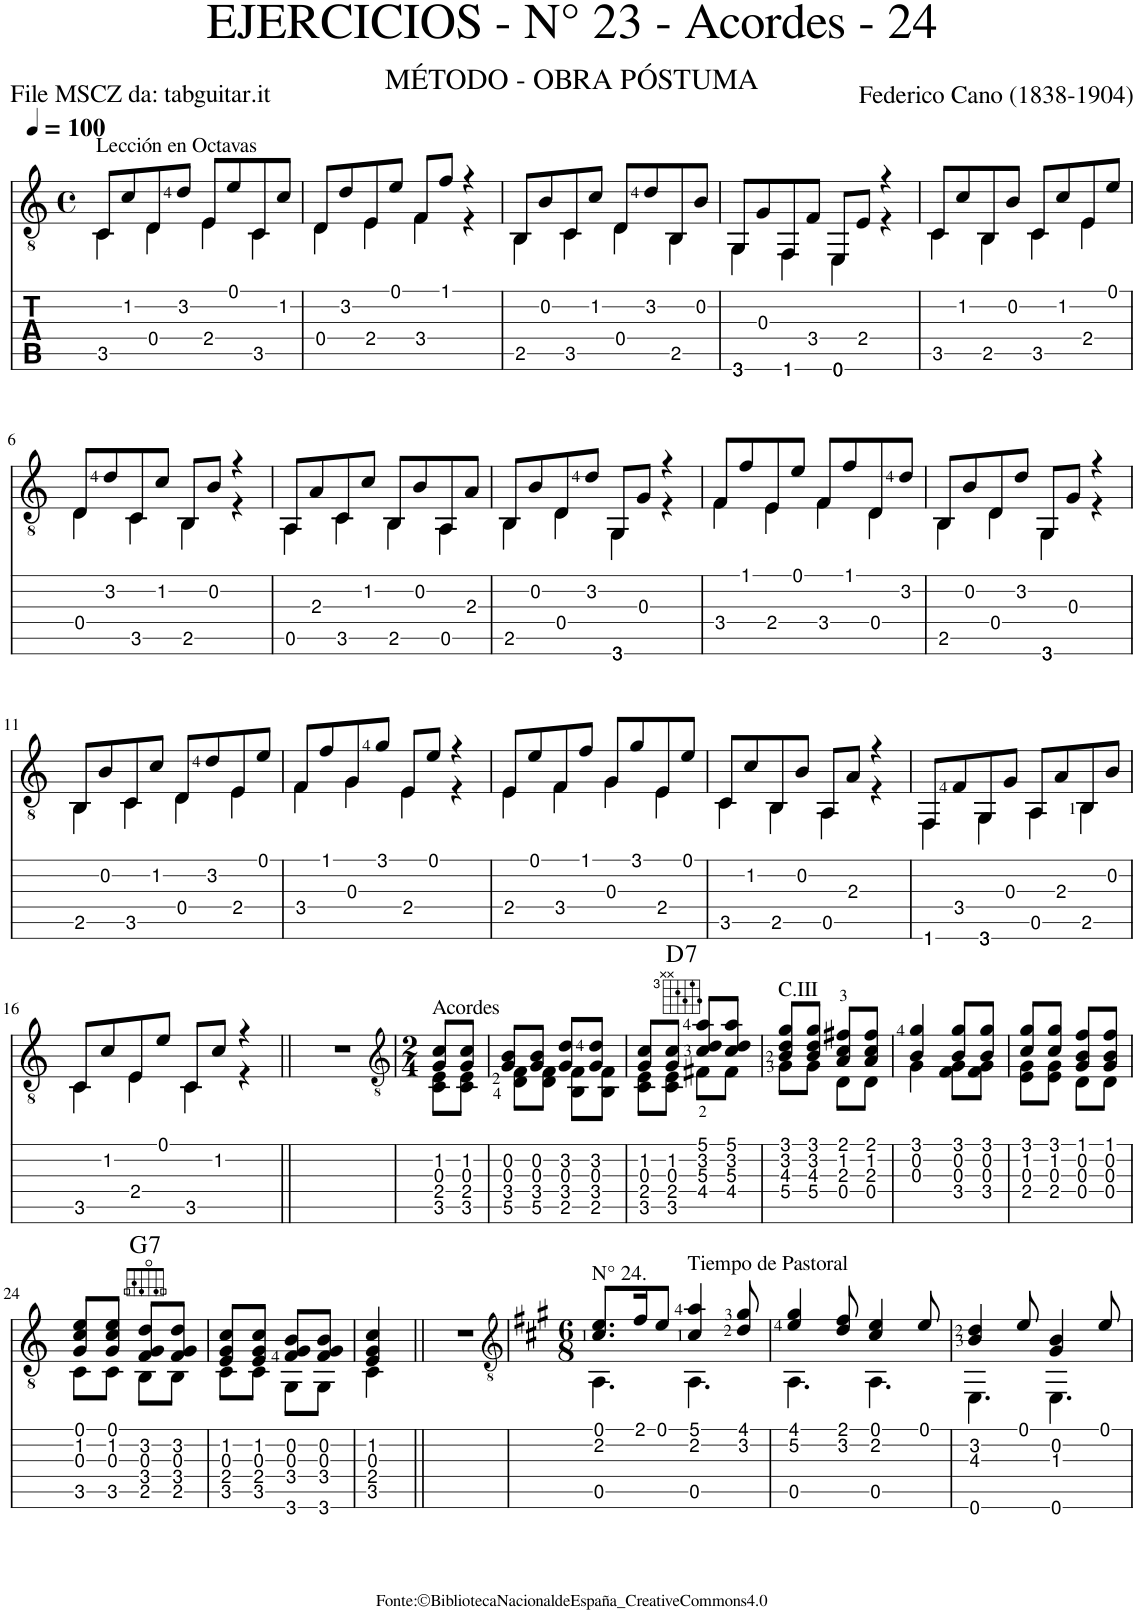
**kern	**kern	**harte
*part1	*part1	*part1
*staff2	*staff1	*
*I"Guitar	*	*
*I'Guit.	*	*
*stria6	*	*
*	*clefGv2	*
*k[]	*k[]	*
*M4/4	*M4/4	*
*met(c)	*met(c)	*
*MM100	*MM100	*
=1	=1	=1
*^	*^	*
!	!	!LO:TX:a:t=Lección en Octavas	!	!
8CL	4C	8C/L	4C\	.
8cJ	.	8c/	.	.
8DL	4D	8D/	4D\	.
8dJ	.	8d/J	.	.
8EL	4E	8E/L	4E\	.
8eJ	.	8e/	.	.
8CL	4C	8C/	4C\	.
8cJ	.	8c/J	.	.
=2	=2	=2	=2	=2
8DL	4D	8D/L	4D\	.
8dJ	.	8d/	.	.
8EL	4E	8E/	4E\	.
8eJ	.	8e/J	.	.
8FL	4F	8F/L	4F\	.
8fJ	.	8f/J	.	.
4r	4r	4r	4r	.
=3	=3	=3	=3	=3
8BBL	4BB	8BB/L	4BB\	.
8BJ	.	8B/	.	.
8CL	4C	8C/	4C\	.
8cJ	.	8c/J	.	.
8DL	4D	8D/L	4D\	.
8dJ	.	8d/	.	.
8BBL	4BB	8BB/	4BB\	.
8BJ	.	8B/J	.	.
=4	=4	=4	=4	=4
8GGL	4GG	8GG/L	4GG\	.
8GJ	.	8G/	.	.
8FFL	4FF	8FF/	4FF\	.
8FJ	.	8F/J	.	.
8EEL	4EE	8EE/L	4EE\	.
8EJ	.	8E/J	.	.
4r	4r	4r	4r	.
=5	=5	=5	=5	=5
8CL	4C	8C/L	4C\	.
8cJ	.	8c/	.	.
8BBL	4BB	8BB/	4BB\	.
8BJ	.	8B/J	.	.
8CL	4C	8C/L	4C\	.
8cJ	.	8c/	.	.
8EL	4E	8E/	4E\	.
8eJ	.	8e/J	.	.
!!LO:LB:g=z	!!
=6	=6	=6	=6	=6
8DL	4D	8D/L	4D\	.
8dJ	.	8d/	.	.
8CL	4C	8C/	4C\	.
8cJ	.	8c/J	.	.
8BBL	4BB	8BB/L	4BB\	.
8BJ	.	8B/J	.	.
4r	4r	4r	4r	.
=7	=7	=7	=7	=7
8AAL	4AA	8AA/L	4AA\	.
8AJ	.	8A/	.	.
8CL	4C	8C/	4C\	.
8cJ	.	8c/J	.	.
8BBL	4BB	8BB/L	4BB\	.
8BJ	.	8B/	.	.
8AAL	4AA	8AA/	4AA\	.
8AJ	.	8A/J	.	.
=8	=8	=8	=8	=8
8BBL	4BB	8BB/L	4BB\	.
8BJ	.	8B/	.	.
8DL	4D	8D/	4D\	.
8dJ	.	8d/J	.	.
8GGL	4GG	8GG/L	4GG\	.
8GJ	.	8G/J	.	.
4r	4r	4r	4r	.
=9	=9	=9	=9	=9
8FL	4F	8F/L	4F\	.
8fJ	.	8f/	.	.
8EL	4E	8E/	4E\	.
8eJ	.	8e/J	.	.
8FL	4F	8F/L	4F\	.
8fJ	.	8f/	.	.
8DL	4D	8D/	4D\	.
8dJ	.	8d/J	.	.
=10	=10	=10	=10	=10
8BBL	4BB	8BB/L	4BB\	.
8BJ	.	8B/	.	.
8DL	4D	8D/	4D\	.
8dJ	.	8d/J	.	.
8GGL	4GG	8GG/L	4GG\	.
8GJ	.	8G/J	.	.
4r	4r	4r	4r	.
!!LO:LB:g=z	!!
=11	=11	=11	=11	=11
8BBL	4BB	8BB/L	4BB\	.
8BJ	.	8B/	.	.
8CL	4C	8C/	4C\	.
8cJ	.	8c/J	.	.
8DL	4D	8D/L	4D\	.
8dJ	.	8d/	.	.
8EL	4E	8E/	4E\	.
8eJ	.	8e/J	.	.
=12	=12	=12	=12	=12
8FL	4F	8F/L	4F\	.
8fJ	.	8f/	.	.
8GL	4G	8G/	4G\	.
8gJ	.	8g/J	.	.
8EL	4E	8E/L	4E\	.
8eJ	.	8e/J	.	.
4r	4r	4r	4r	.
=13	=13	=13	=13	=13
8EL	4E	8E/L	4E\	.
8eJ	.	8e/	.	.
8FL	4F	8F/	4F\	.
8fJ	.	8f/J	.	.
8GL	4G	8G/L	4G\	.
8gJ	.	8g/	.	.
8EL	4E	8E/	4E\	.
8eJ	.	8e/J	.	.
=14	=14	=14	=14	=14
8CL	4C	8C/L	4C\	.
8cJ	.	8c/	.	.
8BBL	4BB	8BB/	4BB\	.
8BJ	.	8B/J	.	.
8AAL	4AA	8AA/L	4AA\	.
8AJ	.	8A/J	.	.
4r	4r	4r	4r	.
=15	=15	=15	=15	=15
8FFL	4FF	8FF/L	4FF\	.
8FJ	.	8F/	.	.
8GGL	4GG	8GG/	4GG\	.
8GJ	.	8G/J	.	.
8AAL	4AA	8AA/L	4AA\	.
8AJ	.	8A/	.	.
8BBL	4BB	8BB/	4BB\	.
8BJ	.	8B/J	.	.
!!LO:LB:g=z	!!
=16	=16	=16	=16	=16
8CL	4C	8C/L	4C\	.
8cJ	.	8c/	.	.
8EL	4E	8E/	4E\	.
8eJ	.	8e/J	.	.
8CL	4C	8C/L	4C\	.
8cJ	.	8c/J	.	.
4r	4r	4r	4r	.
*v	*v	*	*	*
*	*v	*v	*
=17||	=17||	=17||
1r	1r	.
=18	=18	=18
*	*clefGv2	*
*M2/4	*M2/4	*
*^	*^	*
!	!	!LO:TX:a:t=Acordes	!	!
8G\ 8c\L	8C\ 8E\L	8G/ 8c/L	8C\ 8E\L	.
8G\ 8c\J	8C\ 8E\J	8G/ 8c/J	8C\ 8E\J	.
=19	=19	=19	=19	=19
8G\ 8B\L	8D\ 8F\L	8G/ 8B/L	8D\ 8F\L	.
8G\ 8B\J	8D\ 8F\J	8G/ 8B/J	8D\ 8F\J	.
8G\ 8d\L	8BB\ 8F\L	8G/ 8d/L	8BB\ 8F\L	.
8G\ 8d\J	8BB\ 8F\J	8G/ 8d/J	8BB\ 8F\J	.
=20	=20	=20	=20	=20
8G\ 8c\L	8C\ 8E\L	8G/ 8c/L	8C\ 8E\L	.
8G\ 8c\J	8C\ 8E\J	8G/ 8c/J	8C\ 8E\J	.
!	!	!	!	!LO:H:kt=7
8c\ 8d\ 8a\L	8F#L	8c/ 8d/ 8a/L	8F#X\L	D:7
8c\ 8d\ 8a\J	8F#J	8c/ 8d/ 8a/J	8F#\J	.
=21	=21	=21	=21	=21
!	!	!LO:TX:a:t=C.III	!	!
8B\ 8d\ 8g\L	8GL	8B/ 8d/ 8g/L	8G\L	.
8B\ 8d\ 8g\J	8GJ	8B/ 8d/ 8g/J	8G\J	.
8A\ 8c\ 8f#\L	8DL	8A/ 8c/ 8f#X/L	8D\L	.
8A\ 8c\ 8f#\J	8DJ	8A/ 8c/ 8f#/J	8D\J	.
=22	=22	=22	=22	=22
4B 4g	4G	4B/ 4g/	4G\	.
8B\ 8g\L	8F\ 8G\L	8B/ 8g/L	8F\ 8G\L	.
8B\ 8g\J	8F\ 8G\J	8B/ 8g/J	8F\ 8G\J	.
=23	=23	=23	=23	=23
8c\ 8g\L	8E\ 8G\L	8c/ 8g/L	8E\ 8G\L	.
8c\ 8g\J	8E\ 8G\J	8c/ 8g/J	8E\ 8G\J	.
8G\ 8B\ 8f\L	8DL	8G/ 8B/ 8f/L	8D\L	.
8G\ 8B\ 8f\J	8DJ	8G/ 8B/ 8f/J	8D\J	.
!!LO:LB:g=z	!!
=24	=24	=24	=24	=24
8G\ 8c\ 8e\L	8CL	8G/ 8c/ 8e/L	8C\L	.
8G\ 8c\ 8e\J	8CJ	8G/ 8c/ 8e/J	8C\J	.
!	!	!	!	!LO:H:kt=7
8F\ 8G\ 8d\L	8BBL	8F/ 8G/ 8d/L	8BB\L	G:7
8F\ 8G\ 8d\J	8BBJ	8F/ 8G/ 8d/J	8BB\J	.
=25	=25	=25	=25	=25
8E\ 8G\ 8c\L	8CL	8E/ 8G/ 8c/L	8C\L	.
8E\ 8G\ 8c\J	8CJ	8E/ 8G/ 8c/J	8C\J	.
8F\ 8G\ 8B\L	8GGL	8F/ 8G/ 8B/L	8GG\L	.
8F\ 8G\ 8B\J	8GGJ	8F/ 8G/ 8B/J	8GG\J	.
=26	=26	=26	=26	=26
4E 4G 4c	4C	4E/ 4G/ 4c/	4C\	.
*v	*v	*	*	*
*	*v	*v	*
=27||	=27||	=27||
2r	2r	.
=28	=28	=28
*	*clefGv2	*
*k[f#c#g#]	*k[f#c#g#]	*
*M6/8	*M6/8	*
*^	*^	*
!	!	!LO:TX:a:t=N° 24.	!	!
8.c#\ 8.e\L	4.AA	8.c#/ 8.e/L	4.AA\	.
16f#K	.	16f#/K	.	.
8eJ	.	8e/J	.	.
!	!	!LO:TX:a:t=Tiempo de Pastoral	!	!
4c# 4a	4.AA	4c#/ 4a/	4.AA\	.
8d 8g#	.	8d/ 8g#/	.	.
=29	=29	=29	=29	=29
4e 4g#	4.AA	4e/ 4g#/	4.AA\	.
8d 8f#	.	8d/ 8f#/	.	.
4c# 4e	4.AA	4c#/ 4e/	4.AA\	.
8e	.	8e/	.	.
=30	=30	=30	=30	=30
4B 4d	4.EE	4B/ 4d/	4.EE\	.
8e	.	8e/	.	.
4G# 4B	4.EE	4G#/ 4B/	4.EE\	.
8e	.	8e/	.	.
*v	*v	*	*	*
*	*v	*v	*
=	=	=
*-	*-	*-
